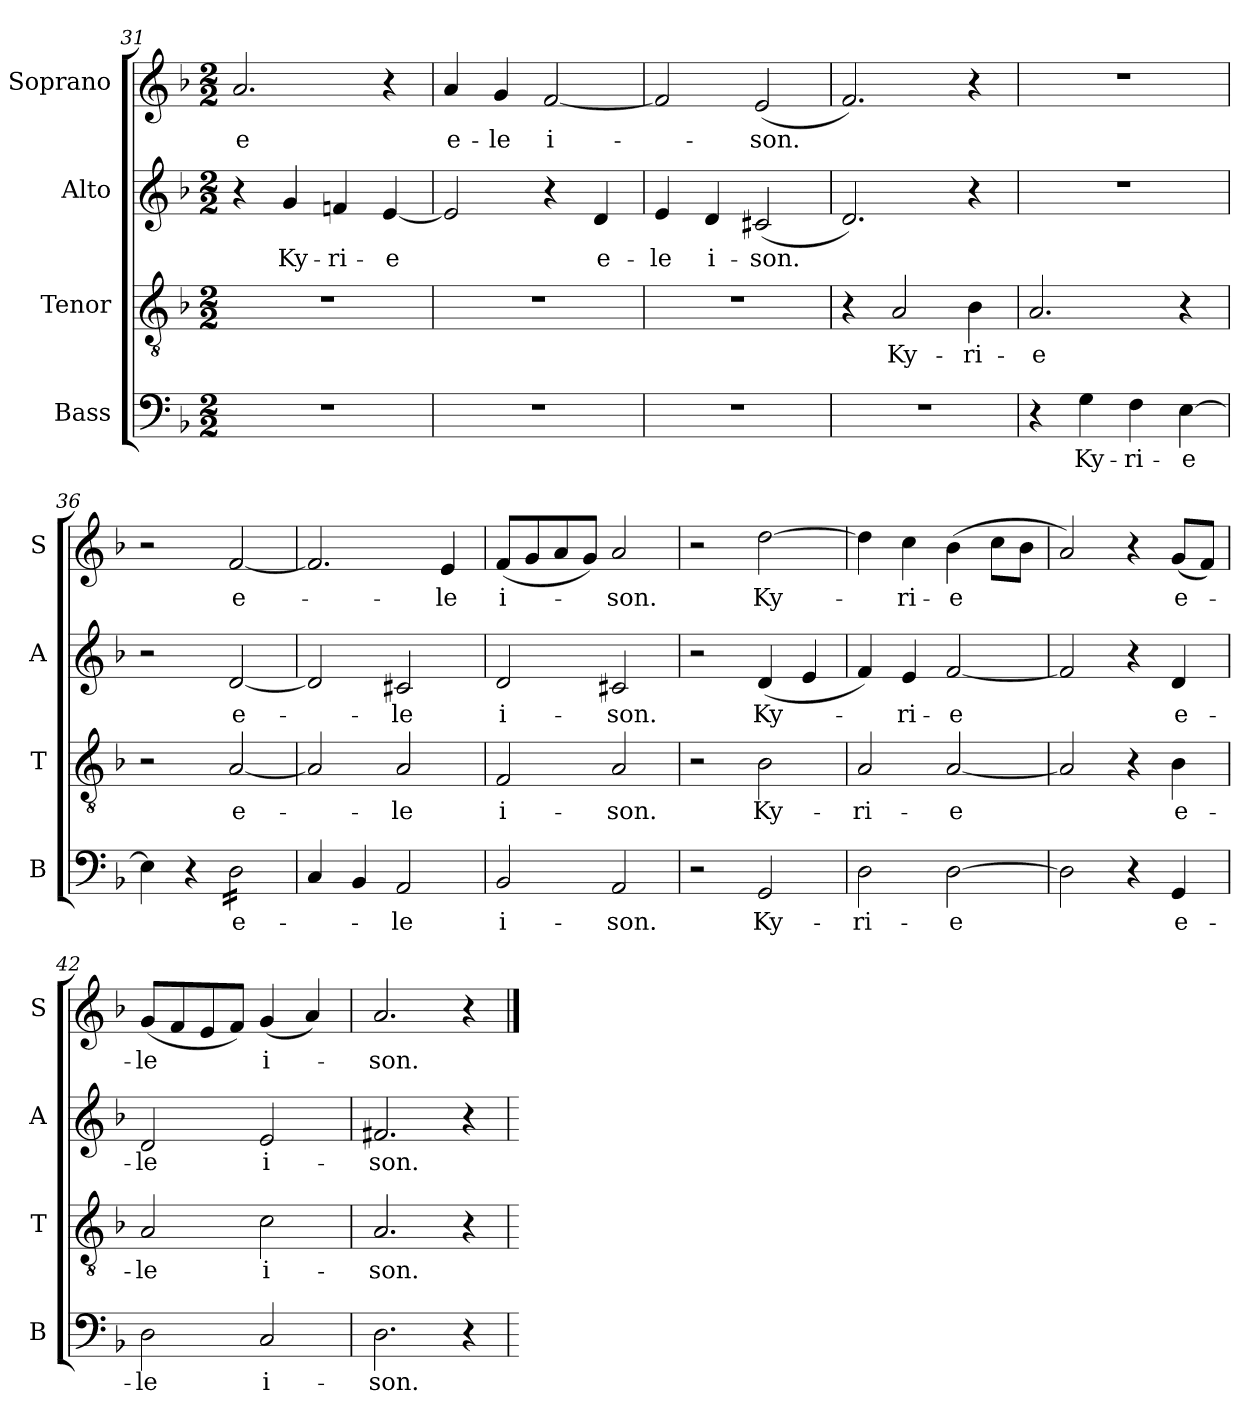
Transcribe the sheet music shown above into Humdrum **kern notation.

**kern	**text	**kern	**text	**kern	**text	**kern	**text
*part4	*part4	*part3	*part3	*part2	*part2	*part1	*part1
*staff4	*staff4	*staff3	*staff3	*staff2	*staff2	*staff1	*staff1
*I"Bass	*	*I"Tenor	*	*I"Alto	*	*I"Soprano	*
*I'B	*	*I'T	*	*I'A	*	*I'S	*
*clefF4	*	*clefGv2	*	*clefG2	*	*clefG2	*
*k[b-]	*	*k[b-]	*	*k[b-]	*	*k[b-]	*
*F:	*	*F:	*	*F:	*	*F:	*
*M2/2	*	*M2/2	*	*M2/2	*	*M2/2	*
=31	=31	=31	=31	=31	=31	=31	=31
!	!	!	!	!	!	!	!LO:LY:b:cj
1r	.	1r	.	4r	.	2.a/	-e
!	!	!	!	!	!LO:LY:b:cj	!	!
.	.	.	.	4g/	Ky-	.	.
!	!	!	!	!	!LO:LY:b:cj	!	!
.	.	.	.	4fn/	-ri-	.	.
!	!	!	!	!	!LO:LY:b:rj	!	!
.	.	.	.	[<4e/	-e	4r	.
=32	=32	=32	=32	=32	=32	=32	=32
!	!	!	!	!	!	!	!LO:LY:b:cj
1r	.	1r	.	2e/]	.	4a/	e-
!	!	!	!	!	!	!	!LO:LY:b:cj
.	.	.	.	.	.	4g/	-le
!	!	!	!	!	!	!	!LO:LY:b:cj
.	.	.	.	4r	.	[<2f/	i-
!	!	!	!	!	!LO:LY:b:cj	!	!
.	.	.	.	4d/	e-	.	.
=33	=33	=33	=33	=33	=33	=33	=33
!	!	!	!	!	!LO:LY:b:cj	!	!
1r	.	1r	.	4e/	-le	2f/]	.
!	!	!	!	!	!LO:LY:b:cj	!	!
.	.	.	.	4d/	i-	.	.
!	!	!	!	!	!LO:LY:b	!	!LO:LY:b
.	.	.	.	(<2c#X/	-son.	(<2e/	-son.
=34	=34	=34	=34	=34	=34	=34	=34
1r	.	4r	.	2.d/)	.	2.f/)	.
!	!	!	!LO:LY:b:cj	!	!	!	!
.	.	2A/	Ky-	.	.	.	.
!	!	!	!LO:LY:b:cj	!	!	!	!
.	.	4B-\	-ri-	4r	.	4r	.
=35	=35	=35	=35	=35	=35	=35	=35
!	!	!	!LO:LY:b:cj	!	!	!	!
4r	.	2.A/	-e	1r	.	1r	.
!	!LO:LY:b:cj	!	!	!	!	!	!
4G\	Ky-	.	.	.	.	.	.
!	!LO:LY:b:cj	!	!	!	!	!	!
4F\	-ri-	.	.	.	.	.	.
!	!LO:LY:b:rj	!	!	!	!	!	!
[>4E\	-e	4r	.	.	.	.	.
=36	=36	=36	=36	=36	=36	=36	=36
4E\]	.	2r	.	2r	.	2r	.
4r	.	.	.	.	.	.	.
!	!LO:LY:b:cj	!	!LO:LY:b:cj	!	!LO:LY:b:cj	!	!LO:LY:b:cj
*tremolo	*	*	*	*	*	*	*
(<16D\LL	e-	[>2A/	e-	[>2d/	e-	[>2f/	e-
(<16D\	.	.	.	.	.	.	.
(<16D\	.	.	.	.	.	.	.
(<16D\	.	.	.	.	.	.	.
(<16D\	.	.	.	.	.	.	.
(<16D\	.	.	.	.	.	.	.
(<16D\	.	.	.	.	.	.	.
16D\JJ	.	.	.	.	.	.	.
*Xtremolo	*	*	*	*	*	*	*
!!LO:LB:g=z
=37	=37	=37	=37	=37	=37	=37	=37
4C/	.	2A/]	.	2d/]	.	2.f/]	.
4BB-/)	.	.	.	.	.	.	.
!	!LO:LY:b:cj	!	!LO:LY:b:cj	!	!LO:LY:b:cj	!	!
2AA/	-le	2A/	-le	2c#X/	-le	.	.
!	!	!	!	!	!	!	!LO:LY:b:cj
.	.	.	.	.	.	4e/	-le
=38	=38	=38	=38	=38	=38	=38	=38
!	!LO:LY:b:cj	!	!LO:LY:b:cj	!	!LO:LY:b:cj	!	!LO:LY:b:cj
2BB-/	i-	2F/	i-	2d/	i-	(<8f/L	i-
.	.	.	.	.	.	8g/	.
.	.	.	.	.	.	8a/	.
.	.	.	.	.	.	8g/J)	.
!	!LO:LY:b:cj	!	!LO:LY:b:cj	!	!LO:LY:b:cj	!	!LO:LY:b:cj
2AA/	-son.	2A/	-son.	2c#X/	-son.	2a/	-son.
=39	=39	=39	=39	=39	=39	=39	=39
2r	.	2r	.	2r	.	2r	.
!	!LO:LY:b:cj	!	!LO:LY:b:cj	!	!LO:LY:b:cj	!	!LO:LY:b:cj
2GG/	Ky-	2B-\	Ky-	(<4d/	Ky-	[>2dd\	Ky-
.	.	.	.	4e/	.	.	.
=40	=40	=40	=40	=40	=40	=40	=40
!	!LO:LY:b:cj	!	!LO:LY:b:cj	!	!	!	!
2D\	-ri-	2A/	-ri-	4f/)	.	4dd\]	.
!	!	!	!	!	!LO:LY:b:cj	!	!LO:LY:b:cj
.	.	.	.	4e/	-ri-	4cc\	-ri-
!	!LO:LY:b:rj	!	!LO:LY:b:rj	!	!LO:LY:b:rj	!	!LO:LY:b:rj
[>2D\	-e	[<2A/	-e	[<2f/	-e	(>4b-\	-e
.	.	.	.	.	.	8cc\L	.
.	.	.	.	.	.	8b-\J	.
=41	=41	=41	=41	=41	=41	=41	=41
2D\]	.	2A/]	.	2f/]	.	2a/)	.
4r	.	4r	.	4r	.	4r	.
!	!LO:LY:b:cj	!	!LO:LY:b:cj	!	!LO:LY:b:cj	!	!LO:LY:b:cj
4GG/	e-	4B-\	e-	4d/	e-	(<8g/L	e-
.	.	.	.	.	.	8f/J)	.
=42	=42	=42	=42	=42	=42	=42	=42
!	!LO:LY:b:cj	!	!LO:LY:b:cj	!	!LO:LY:b:cj	!	!LO:LY:b:cj
2D\	-le	2A/	-le	2d/	-le	(<8g/L	-le
.	.	.	.	.	.	8f/	.
.	.	.	.	.	.	8e/	.
.	.	.	.	.	.	8f/J)	.
!	!LO:LY:b:cj	!	!LO:LY:b:cj	!	!LO:LY:b:cj	!	!LO:LY:b:cj
2C/	i-	2c\	i-	2e/	i-	(<4g/	i-
.	.	.	.	.	.	4a/)	.
=43	=43	=43	=43	=43	=43	=43	=43
!	!LO:LY:b:cj	!	!LO:LY:b:cj	!	!LO:LY:b:cj	!	!LO:LY:b:cj
2.D\	-son.	2.A/	-son.	2.f#X/	-son.	2.a/	-son.
4r	.	4r	.	4r	.	4r	.
=	==	=	==	=	==	==	==
*-	*-	*-	*-	*-	*-	*-	*-
